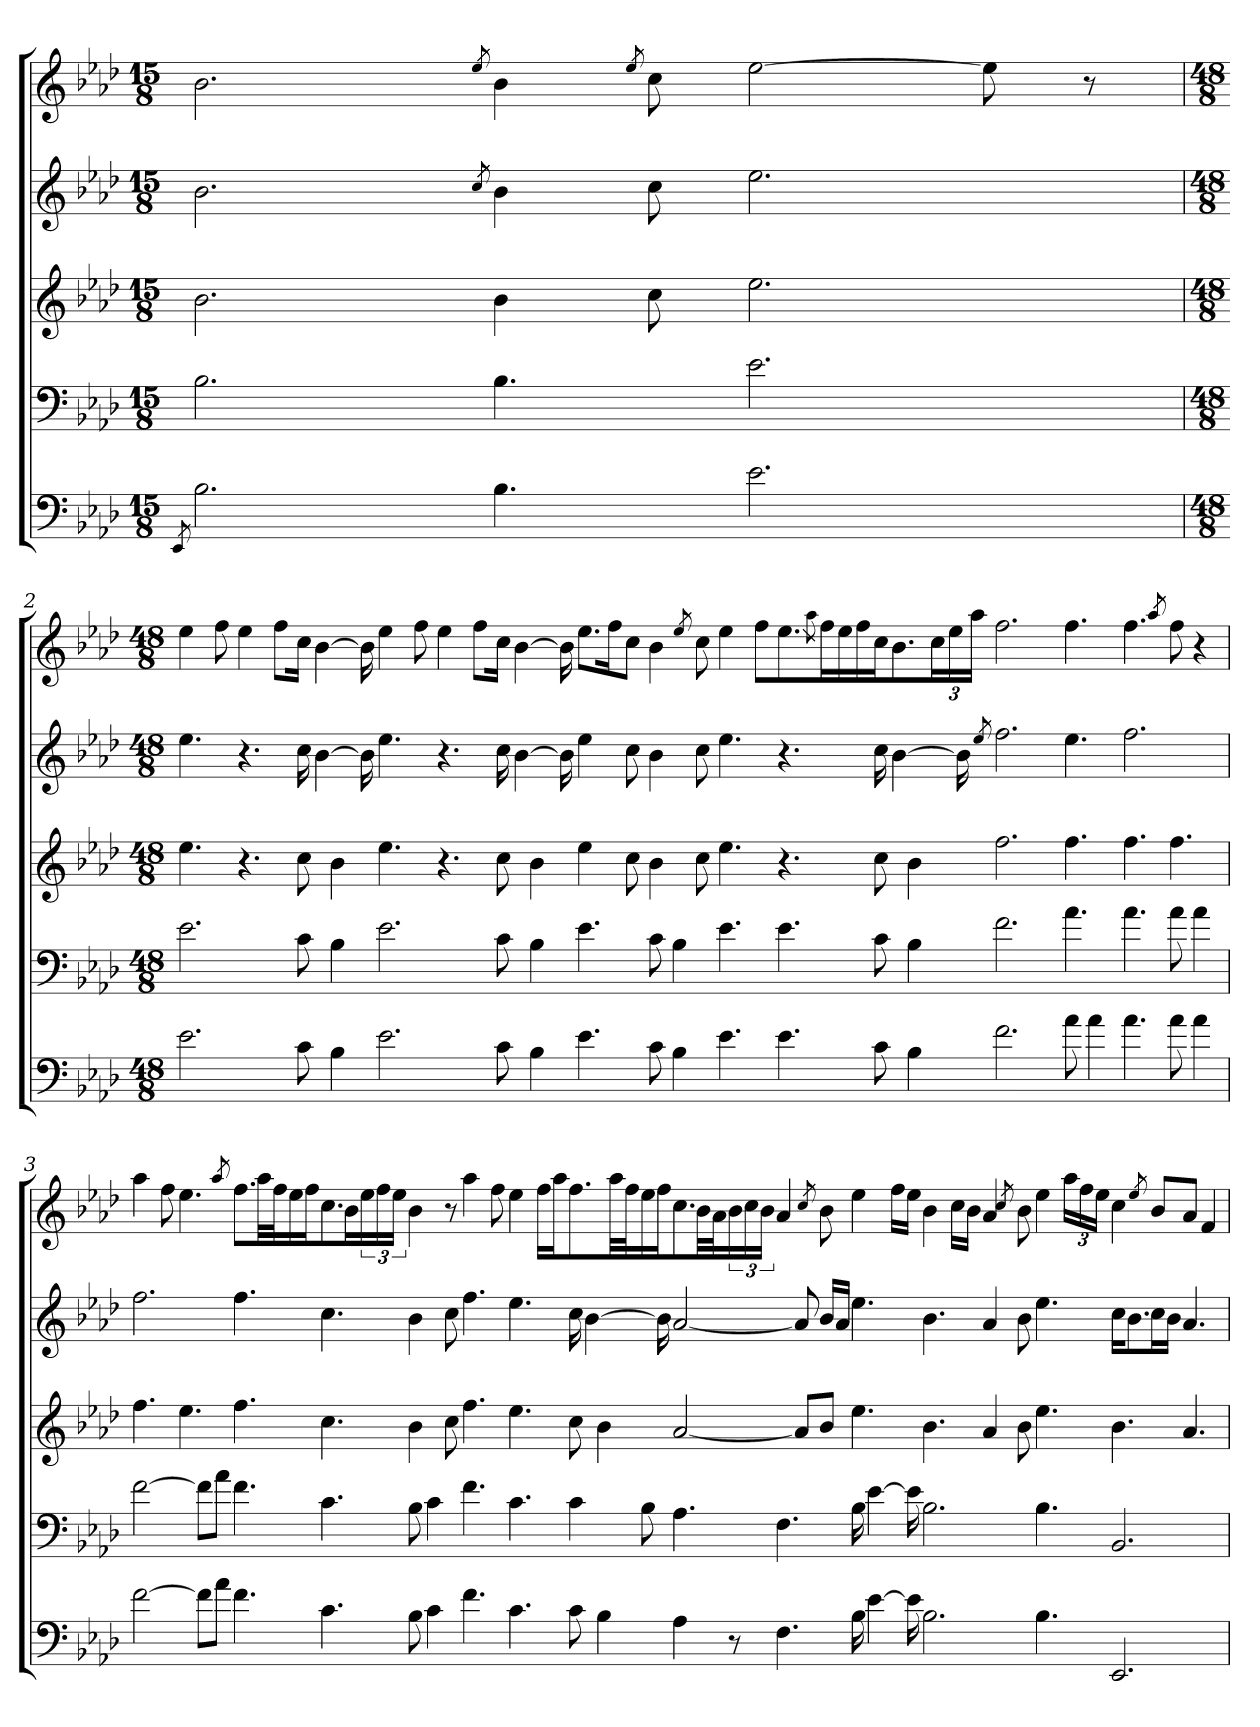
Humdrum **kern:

**kern	**kern	**kern	**kern	**kern
*part5	*part4	*part3	*part2	*part1
*staff5	*staff4	*staff3	*staff2	*staff1
*clefF4	*clefF4	*clefG2	*clefG2	*clefG2
*k[b-e-a-d-]	*k[b-e-a-d-]	*k[b-e-a-d-]	*k[b-e-a-d-]	*k[b-e-a-d-]
*M15/8	*M15/8	*M15/8	*M15/8	*M15/8
=1	=1	=1	=1	=1
8qEE-	.	.	.	.
2.B-	2.B-	2.b-	2.b-	2.b-
.	.	.	8qcc	8qee-
4.B-	4.B-	4b-	4b-	4b-
.	.	.	.	8qee-
.	.	8cc	8cc	8cc
2.e-	2.e-	2.ee-	2.ee-	[2ee-
.	.	.	.	8ee-]
.	.	.	.	8r
=2	=2	=2	=2	=2
*M48/8	*M48/8	*M48/8	*M48/8	*M48/8
2.e-	2.e-	4.ee-	4.ee-	4ee-
.	.	.	.	8ff
.	.	4.r	4.r	4ee-
.	.	.	.	8ff\L
8c	8c	8cc	16cc	16cc\Jk
.	.	.	[4b-	[4b-
4B-	4B-	4b-	.	.
.	.	.	16b-]	16b-]
2.e-	2.e-	4.ee-	4.ee-	4ee-
.	.	.	.	8ff
.	.	4.r	4.r	4ee-
.	.	.	.	8ff\L
8c	8c	8cc	16cc	16cc\Jk
.	.	.	[4b-	[4b-
4B-	4B-	4b-	.	.
.	.	.	16b-]	16b-]
4.e-	4.e-	4ee-	4ee-	8.ee-\L
.	.	.	.	16ff\K
.	.	8cc	8cc	8cc\J
8c	8c	4b-	4b-	4b-
4B-	4B-	.	.	.
.	.	.	.	8qee-
.	.	8cc	8cc	8cc
4.e-	4.e-	4.ee-	4.ee-	4ee-
.	.	.	.	8ff\L
4.e-	4.e-	4.r	4.r	8.ee-\
.	.	.	.	8qaa-\
.	.	.	.	16ff\L
.	.	.	.	16ee-\
.	.	.	.	16ff\
8c	8c	8cc	16cc	16cc\J
.	.	.	[4b-	8.b-\
4B-	4B-	4b-	.	.
.	.	.	.	24cc\L
.	.	.	.	24ee-\
.	.	.	16b-]	.
.	.	.	.	24aa-\JJ
.	.	.	8qee-	.
2.f	2.f	2.ff	2.ff	2.ff
8a-	4.a-	4.ff	4.ee-	4.ff
4a-	.	.	.	.
4.a-	4.a-	4.ff	2.ff	4.ff
.	.	.	.	8qaa-
8a-	8a-	4.ff	.	8ff
4a-	4a-	.	.	4r
=3	=3	=3	=3	=3
[2f	[2f	4.ff	2.ff	4aa-
.	.	.	.	8ff
.	.	4.ee-	.	4.ee-
8f\L]	8f\L]	.	.	.
8a-\J	8a-\J	.	.	.
.	.	.	.	8qaa-
4.f	4.f	4.ff	4.ff	8.ff\L
.	.	.	.	32aa-\LL
.	.	.	.	32ff\J
.	.	.	.	16ee-\
.	.	.	.	16ff\J
4.c	4.c	4.cc	4.cc	8.cc\
.	.	.	.	16b-\L
.	.	.	.	24ee-\
.	.	.	.	24ff\
.	.	.	.	24ee-\JJ
8B-	8B-	4b-	4b-	4b-
4c	4c	.	.	.
.	.	8cc	8cc	8r
4.f	4.f	4.ff	4.ff	4aa-
.	.	.	.	8ff
4.c	4.c	4.ee-	4.ee-	4ee-
.	.	.	.	16ff\LL
.	.	.	.	16aa-\J
8c	4c	8cc	16cc	8.ff\
.	.	.	[4b-	.
4B-	.	4b-	.	.
.	.	.	.	32aa-\LL
.	.	.	.	32ff\J
.	8B-	.	.	16ee-\
.	.	.	16b-]	16ff\J
4A-	4.A-	[2a-	[2a-	8.cc\
.	.	.	.	32b-\LL
.	.	.	.	32a-\J
8r	.	.	.	24b-\
.	.	.	.	24cc\
.	.	.	.	24b-\JJ
4.F	4.F	.	.	4a-
.	.	8a-/L]	8a-]	.
.	.	.	.	8qcc
.	.	8b-/J	16b-/LL	8b-
.	.	.	16a-/JJ	.
16B-	16B-	4.ee-	4.ee-	4ee-
[4e-	[4e-	.	.	.
.	.	.	.	16ff\LL
16e-]	16e-]	.	.	16ee-\JJ
2.B-	2.B-	4.b-	4.b-	4b-
.	.	.	.	16cc\LL
.	.	.	.	16b-\JJ
.	.	4a-	4a-	4a-
.	.	.	.	8qcc
.	.	8b-	8b-	8b-
4.B-	4.B-	4.ee-	4.ee-	4ee-
.	.	.	.	24aa-\LL
.	.	.	.	24ff\
.	.	.	.	24ee-\JJ
2.EE-	2.BB-	4.b-	16cc\KL	4cc
.	.	.	8.b-\	.
.	.	.	.	8qee-
.	.	.	16cc\L	8b-/L
.	.	.	16b-\JJ	.
.	.	4.a-	4.a-	8a-/J
.	.	.	.	4f
=	=	=	=	=
*-	*-	*-	*-	*-
